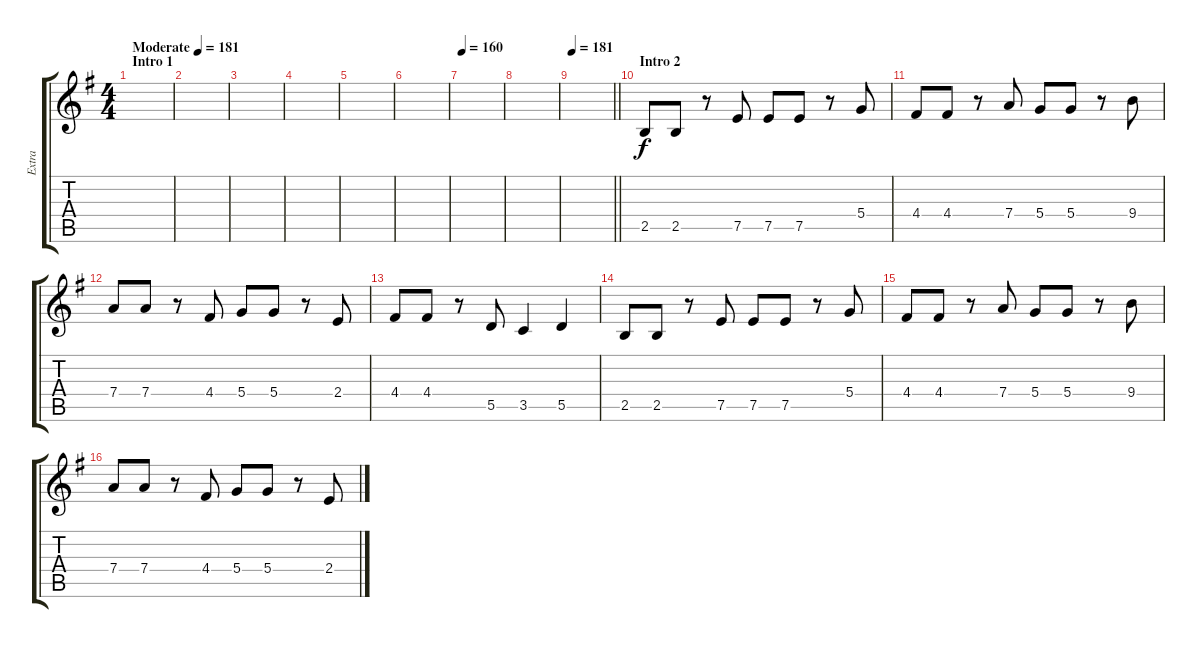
\track ("Extra" "Extra") {instrument overdrivenguitar}
\staff {score tabs}
\tuning (E4 B3 G3 D3 A2 E2) {hide}
\ts (4 4)
\section ("" "Intro 1")
\tempo (181 "Moderate")
\clef g2
\ks g
|
|
|
|
|
|
\tempo 160
|
|
\tempo 181
\barLineRight lightlight
|
\section ("" "Intro 2")
2.5.8 2.5.8 r.8 7.5.8 7.5.8 7.5.8 r.8 5.4.8 |
4.4.8 4.4.8 r.8 7.4.8 5.4.8 5.4.8 r.8 9.4.8 |
7.4.8 7.4.8 r.8 4.4.8 5.4.8 5.4.8 r.8 2.4.8 |
4.4.8 4.4.8 r.8 5.5.8 3.5.4 5.5.4 |
2.5.8 2.5.8 r.8 7.5.8 7.5.8 7.5.8 r.8 5.4.8 |
4.4.8 4.4.8 r.8 7.4.8 5.4.8 5.4.8 r.8 9.4.8 |
7.4.8 7.4.8 r.8 4.4.8 5.4.8 5.4.8 r.8 2.4.8
